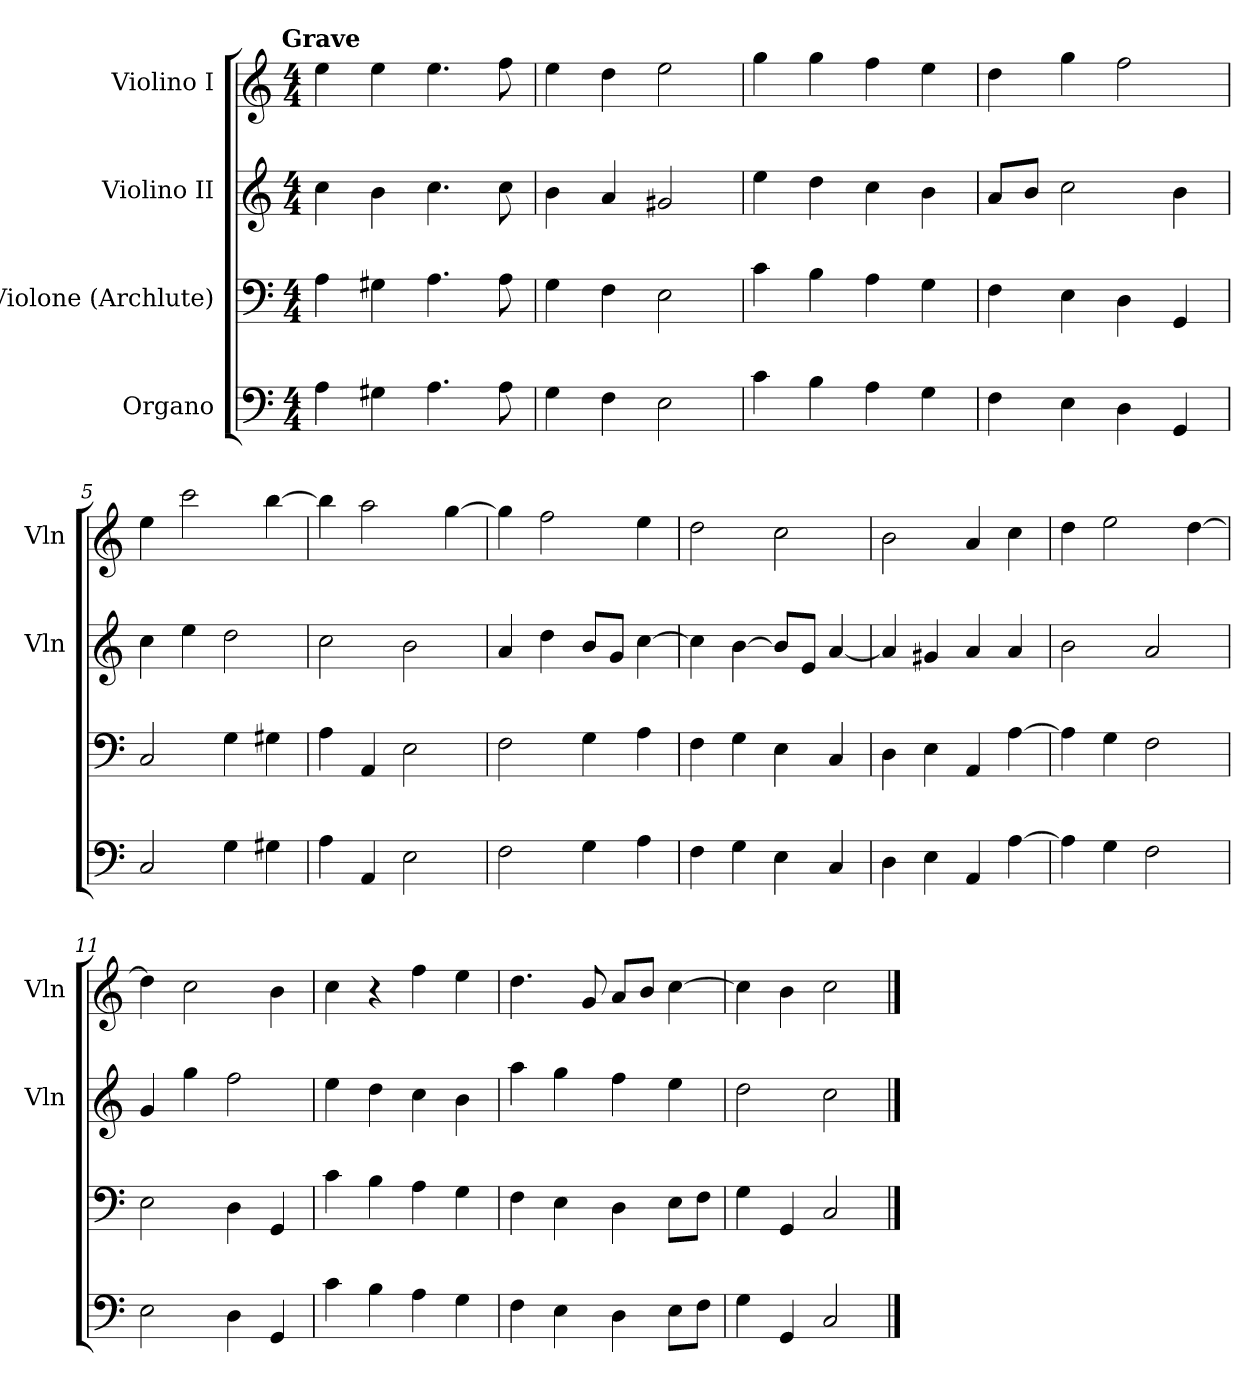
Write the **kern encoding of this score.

**kern	**kern	**kern	**kern
*part4	*part3	*part2	*part1
*staff4	*staff3	*staff2	*staff1
*I"Organo	*I"Violone (Archlute)	*I"Violino II	*I"Violino I
*	*	*I'Vln	*I'Vln
*clefF4	*clefF4	*clefG2	*clefG2
*k[]	*k[]	*k[]	*k[]
!!LO:TX:omd:t=Grave
*M4/4	*M4/4	*M4/4	*M4/4
*MM36	*MM36	*MM36	*MM36
=1	=1	=1	=1
4A\	4A\	4cc\	4ee\
4G#X\	4G#X\	4b\	4ee\
4.A\	4.A\	4.cc\	4.ee\
8A\	8A\	8cc\	8ff\
=2	=2	=2	=2
4G\	4G\	4b\	4ee\
4F\	4F\	4a/	4dd\
2E\	2E\	2g#X/	2ee\
=3	=3	=3	=3
4c\	4c\	4ee\	4gg\
4B\	4B\	4dd\	4gg\
4A\	4A\	4cc\	4ff\
4G\	4G\	4b\	4ee\
=4	=4	=4	=4
4F\	4F\	8a/L	4dd\
.	.	8b/J	.
4E\	4E\	2cc\	4gg\
4D\	4D\	.	2ff\
4GG/	4GG/	4b\	.
=5	=5	=5	=5
2C/	2C/	4cc\	4ee\
.	.	4ee\	2ccc\
4G\	4G\	2dd\	.
4G#X\	4G#X\	.	[4bb\
=6	=6	=6	=6
4A\	4A\	2cc\	4bb\]
4AA/	4AA/	.	2aa\
2E\	2E\	2b\	.
.	.	.	[4gg\
=7	=7	=7	=7
2F\	2F\	4a/	4gg\]
.	.	4dd\	2ff\
4G\	4G\	8b/L	.
.	.	8g/J	.
4A\	4A\	[4cc\	4ee\
=8	=8	=8	=8
4F\	4F\	4cc\]	2dd\
4G\	4G\	[4b\	.
4E\	4E\	8b/L]	2cc\
.	.	8e/J	.
4C/	4C/	[4a/	.
=9	=9	=9	=9
4D\	4D\	4a/]	2b\
4E\	4E\	4g#X/	.
4AA/	4AA/	4a/	4a/
[4A\	[4A\	4a/	4cc\
=10	=10	=10	=10
4A\]	4A\]	2b\	4dd\
4G\	4G\	.	2ee\
2F\	2F\	2a/	.
.	.	.	[4dd\
=11	=11	=11	=11
2E\	2E\	4g/	4dd\]
.	.	4gg\	2cc\
4D\	4D\	2ff\	.
4GG/	4GG/	.	4b\
=12	=12	=12	=12
4c\	4c\	4ee\	4cc\
4B\	4B\	4dd\	4r
4A\	4A\	4cc\	4ff\
4G\	4G\	4b\	4ee\
=13	=13	=13	=13
4F\	4F\	4aa\	4.dd\
4E\	4E\	4gg\	.
.	.	.	8g/
4D\	4D\	4ff\	8a/L
.	.	.	8b/J
8E\L	8E\L	4ee\	[4cc\
8F\J	8F\J	.	.
=14	=14	=14	=14
4G\	4G\	2dd\	4cc\]
4GG/	4GG/	.	4b\
2C/	2C/	2cc\	2cc\
==	==	==	==
*-	*-	*-	*-
